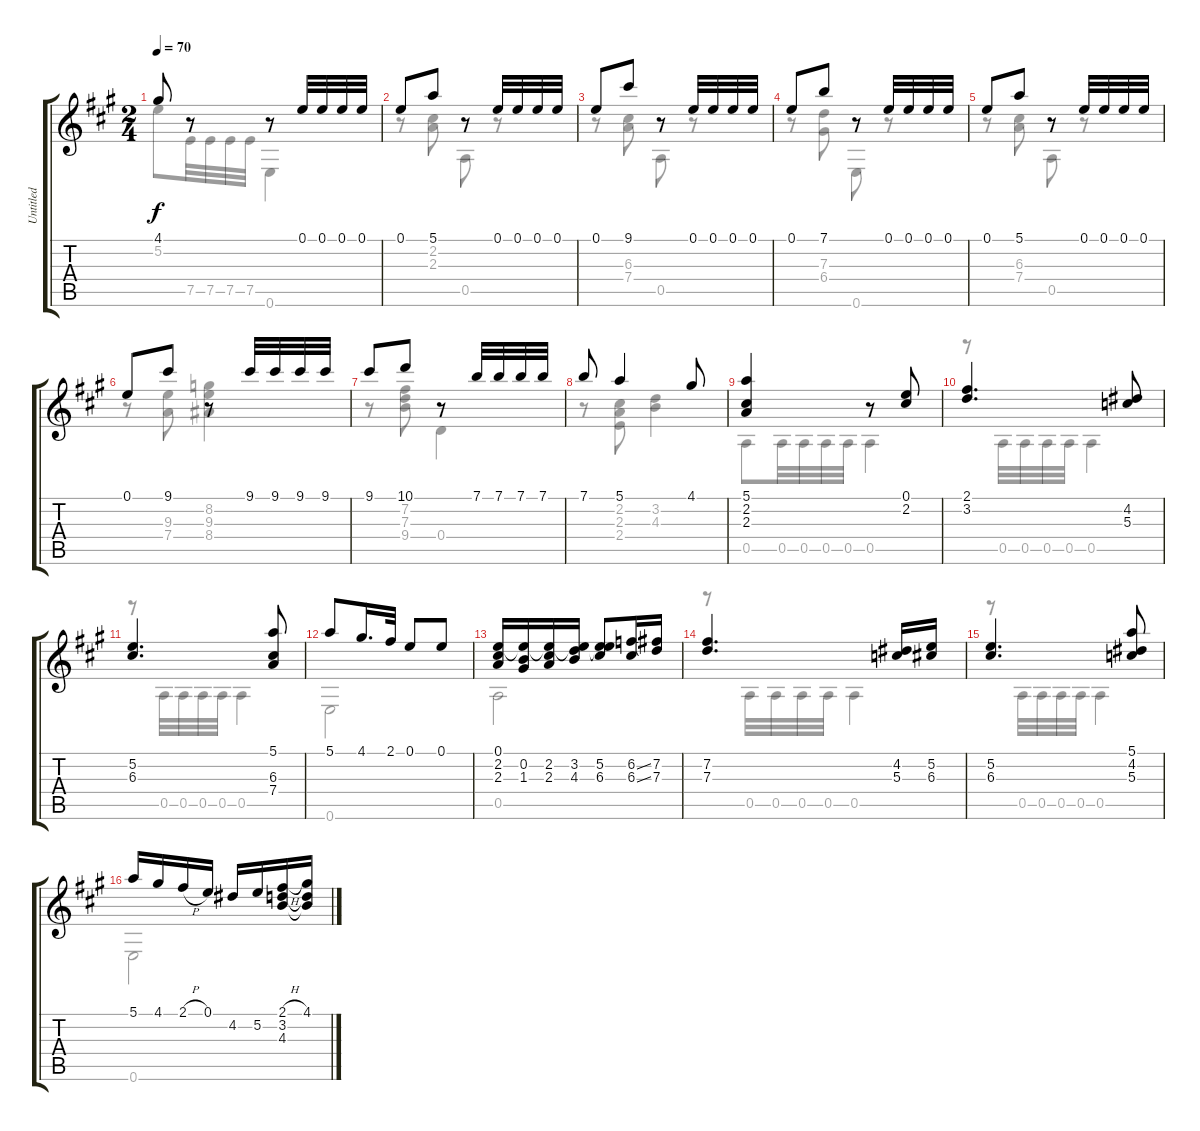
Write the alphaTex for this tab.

\track ("Untitled" "Untitled") {instrument acousticguitarnylon}
\staff {score tabs}
\tuning (E4 B3 G3 D3 A2 E2) {hide}
\voice
\ts (2 4)
\tempo 70
\clef g2
\ks a
4.1.8{dy f} r.8 r.8 0.1.32 0.1.32 0.1.32 0.1.32 |
0.1.8 5.1.8 r.8 0.1.32 0.1.32 0.1.32 0.1.32 |
0.1.8 9.1.8 r.8 0.1.32 0.1.32 0.1.32 0.1.32 |
0.1.8 7.1.8 r.8 0.1.32 0.1.32 0.1.32 0.1.32 |
0.1.8 5.1.8 r.8 0.1.32 0.1.32 0.1.32 0.1.32 |
0.1.8 9.1.8 r.8 9.1.32 9.1.32 9.1.32 9.1.32 |
9.1.8 10.1.8 r.8 7.1.32 7.1.32 7.1.32 7.1.32 |
7.1.8 5.1.4 4.1.8 |
(5.1 2.2 2.3).4 r.8 (0.1 2.2).8 |
(2.1 3.2).4{d} (4.2 5.3).8 |
(5.2 6.3).4{d} (5.1 6.3 7.4).8 |
5.1.8 4.1.16{d} 2.1.32 0.1.8 0.1.8 |
(0.1 2.2 2.3).16 (0.1{t} 0.2 1.3).16 (0.1{t} 2.2 2.3).16 (0.1{t} 3.2 4.3).16 (0.1{t} 5.2 6.3).8 (6.2{ss} 6.3{ss}).16 (7.2 7.3).16 |
(7.2 7.3).4{d} (4.2 5.3).16 (5.2 6.3).16 |
(5.2 6.3).4{d} (5.1 4.2 5.3).8 |
5.1.16 4.1.16 2.1{h}.16 0.1.16 4.2.16 5.2.16 (2.1{h} 3.2 4.3).16 (4.1 3.2{t} 4.3{t}).16
\voice
\clef g2
\ottava regular
\simile none
\ks a
5.2.8{dy f} 7.5.32 7.5.32 7.5.32 7.5.32 0.6.4 |
r.8 (2.2 2.3).8 0.5.8 r.8 |
r.8 (6.3 7.4).8 0.5.8 r.8 |
r.8 (7.3 6.4).8 0.6.8 r.8 |
r.8 (6.3 7.4).8 0.5.8 r.8 |
r.8 (9.3 7.4).8 (8.2 9.3 8.4).4 |
r.8 (7.2 7.3 9.4).8 0.4.4 |
r.8 (2.2 2.3 2.4).8 (3.2 4.3).4 |
0.5.8 0.5.32 0.5.32 0.5.32 0.5.32 0.5.4 |
r.8 0.5.32 0.5.32 0.5.32 0.5.32 0.5.4 |
r.8 0.5.32 0.5.32 0.5.32 0.5.32 0.5.4 |
0.6.2 |
0.5.2 |
r.8 0.5.32 0.5.32 0.5.32 0.5.32 0.5.4 |
r.8 0.5.32 0.5.32 0.5.32 0.5.32 0.5.4 |
0.6.2
